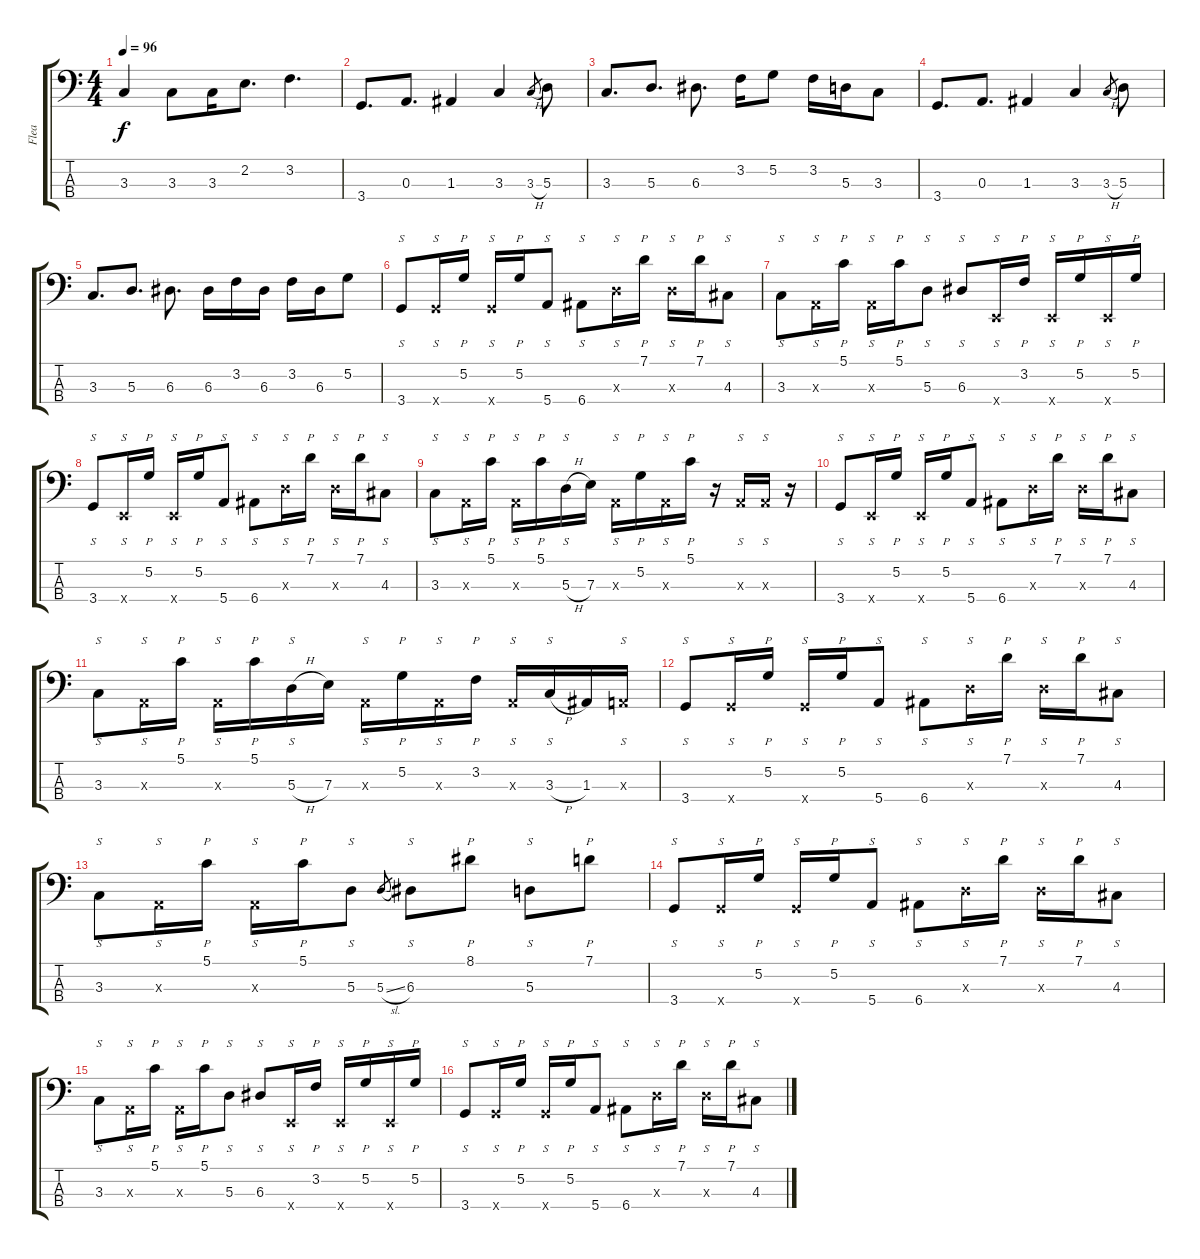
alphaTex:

\track ("Flea" "Flea") {instrument electricbassfinger}
\staff {score tabs}
\tuning (G2 D2 A1 E1) {hide}
\ts (4 4)
\tempo 96
\clef f4
\ks c
3.3.4{dy f} 3.3.8 3.3.16 2.2.8{d} 3.2.4{d} |
3.4.8{d} 0.3.8{d} 1.3.4 3.3.4 3.3{h}.8{gr} 5.3.8 |
3.3.8{d} 5.3.8{d} 6.3.8{d} 3.2.16 5.2.8 3.2.16 5.3.16 3.3.8 |
3.4.8{d} 0.3.8{d} 1.3.4 3.3.4 3.3{h}.8{gr} 5.3.8 |
3.3.8{d} 5.3.8{d} 6.3.8{d} 6.3.16 3.2.16 6.3.16 3.2.16 6.3.16 5.2.8 |
3.4.8{s instrument slapbass1} 3.4{x}.16{s} 5.2.16{p} 3.4{x}.16{s} 5.2.16{p} 5.4.8{s} 6.4.8{s} 5.3{x}.16{s} 7.1.16{p} 5.3{x}.16{s} 7.1.16{p} 4.3.8{s} |
3.3.8{s} 0.3{x}.16{s} 5.1.16{p} 0.3{x}.16{s} 5.1.16{p} 5.3.8{s} 6.3.8{s} 0.4{x}.16{s} 3.2.16{p} 0.4{x}.16{s} 5.2.16{p} 0.4{x}.16{s} 5.2.16{p} |
3.4.8{s} 0.4{x}.16{s} 5.2.16{p} 0.4{x}.16{s} 5.2.16{p} 5.4.8{s} 6.4.8{s} 5.3{x}.16{s} 7.1.16{p} 5.3{x}.16{s} 7.1.16{p} 4.3.8{s} |
3.3.8{s} 0.3{x}.16{s} 5.1.16{p} 0.3{x}.16{s} 5.1.16{p} 5.3{h}.16{s} 7.3.16 0.3{x}.16{s} 5.2.16{p} 0.3{x}.16{s} 5.1.16{p} r.16 0.3{x}.16{s} 0.3{x}.16{s} r.16 |
3.4.8{s} 0.4{x}.16{s} 5.2.16{p} 0.4{x}.16{s} 5.2.16{p} 5.4.8{s} 6.4.8{s} 5.3{x}.16{s} 7.1.16{p} 5.3{x}.16{s} 7.1.16{p} 4.3.8{s} |
3.3.8{s} 0.3{x}.16{s} 5.1.16{p} 0.3{x}.16{s} 5.1.16{p} 5.3{h}.16{s} 7.3.16 0.3{x}.16{s} 5.2.16{p} 0.3{x}.16{s} 3.2.16{p} 0.3{x}.16{s} 3.3{h}.16{s} 1.3.16 0.3{x}.16{s} |
3.4.8{s} 3.4{x}.16{s} 5.2.16{p} 3.4{x}.16{s} 5.2.16{p} 5.4.8{s} 6.4.8{s} 5.3{x}.16{s} 7.1.16{p} 5.3{x}.16{s} 7.1.16{p} 4.3.8{s} |
3.3.8{s} 0.3{x}.16{s} 5.1.16{p} 0.3{x}.16{s} 5.1.16{p} 5.3.8{s} 5.3{sl}.8{gr} 6.3.8{s} 8.1.8{p} 5.3.8{s} 7.1.8{p} |
3.4.8{s} 3.4{x}.16{s} 5.2.16{p} 3.4{x}.16{s} 5.2.16{p} 5.4.8{s} 6.4.8{s} 5.3{x}.16{s} 7.1.16{p} 5.3{x}.16{s} 7.1.16{p} 4.3.8{s} |
3.3.8{s} 0.3{x}.16{s} 5.1.16{p} 0.3{x}.16{s} 5.1.16{p} 5.3.8{s} 6.3.8{s} 0.4{x}.16{s} 3.2.16{p} 0.4{x}.16{s} 5.2.16{p} 0.4{x}.16{s} 5.2.16{p} |
3.4.8{s} 3.4{x}.16{s} 5.2.16{p} 3.4{x}.16{s} 5.2.16{p} 5.4.8{s} 6.4.8{s} 5.3{x}.16{s} 7.1.16{p} 5.3{x}.16{s} 7.1.16{p} 4.3.8{s}
